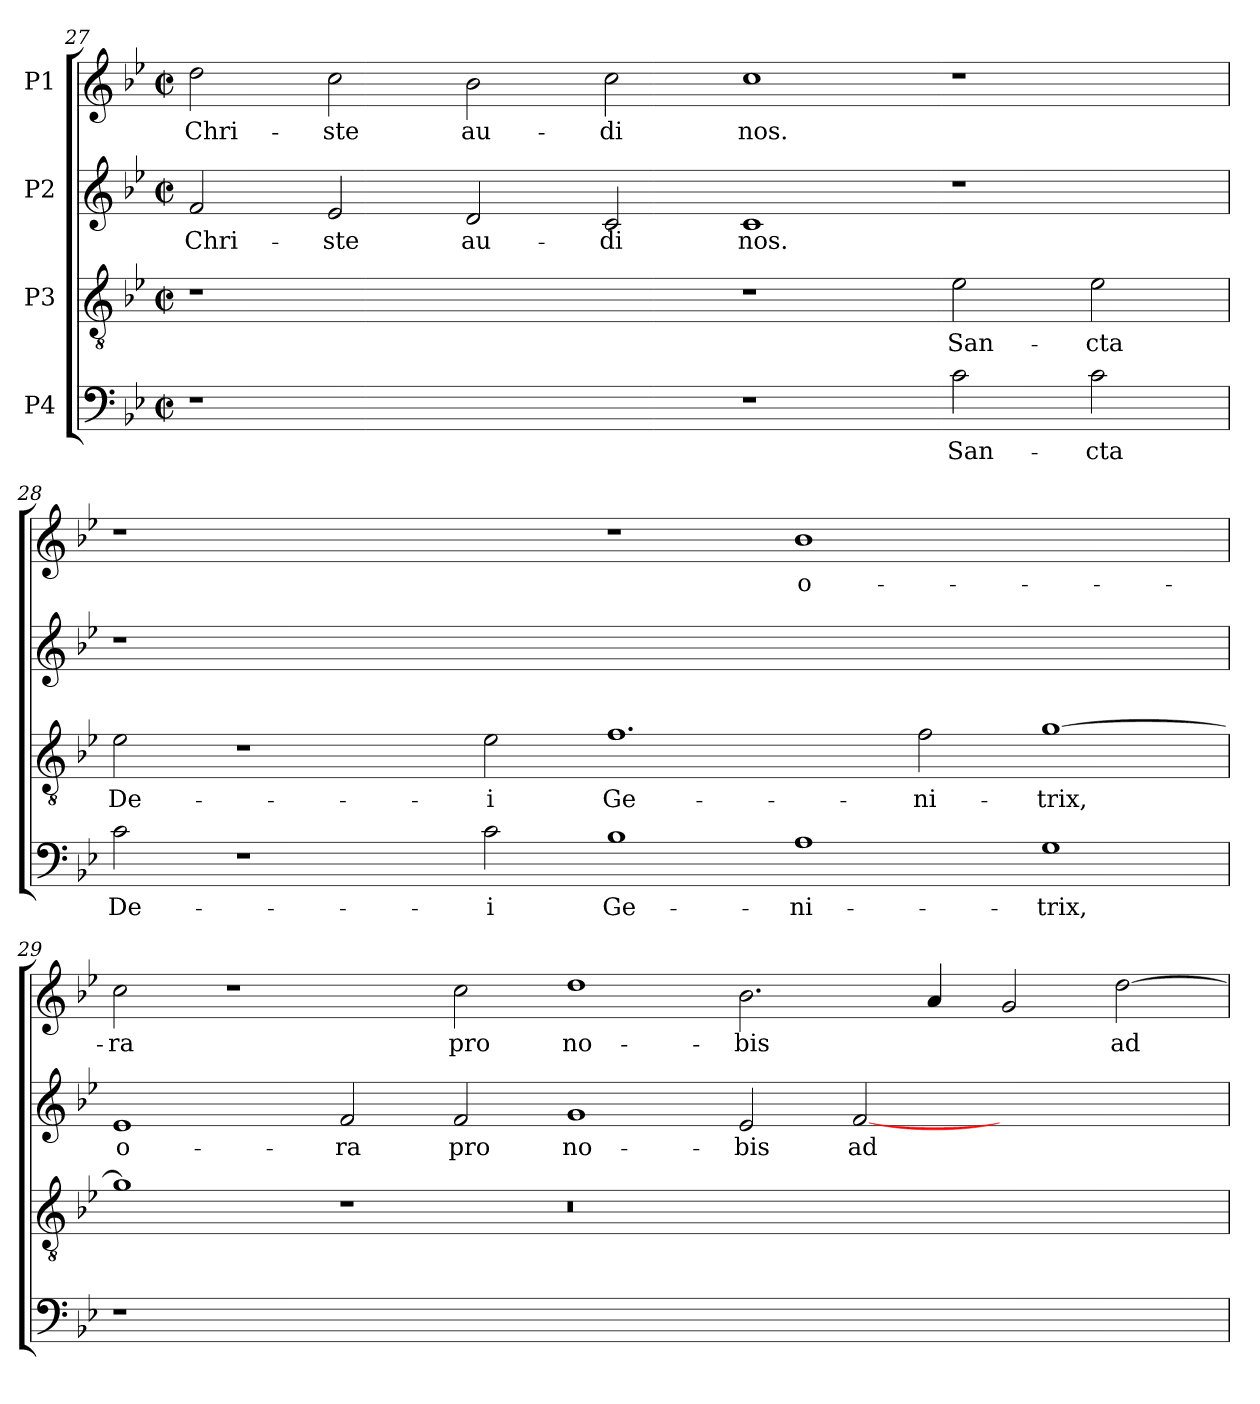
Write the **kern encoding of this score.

**kern	**text	**kern	**text	**kern	**text	**kern	**text
*part4	*part4	*part3	*part3	*part2	*part2	*part1	*part1
*staff4	*staff4	*staff3	*staff3	*staff2	*staff2	*staff1	*staff1
*I"P4	*	*I"P3	*	*I"P2	*	*I"P1	*
*clefF4	*	*clefGv2	*	*clefG2	*	*clefG2	*
*	*	*ITrd7c12	*	*	*	*	*
*k[b-e-]	*	*k[b-e-]	*	*k[b-e-]	*	*k[b-e-]	*
*B-:	*	*B-:	*	*B-:	*	*B-:	*
*M2/2	*	*M2/2	*	*M2/2	*	*M2/2	*
*met(c|)	*	*met(c|)	*	*met(c|)	*	*met(c|)	*
=27	=27	=27	=27	=27	=27	=27	=27
!	!	!	!	!	!LO:LY:b:color=#000000	!	!
!	!	!	!	!	!	!	!LO:LY:b:color=#000000
1r	.	1r	.	2fi/	Chri-	2ddi\	Chri-
!	!	!	!	!	!LO:LY:b:color=#000000	!	!
!	!	!	!	!	!	!	!LO:LY:b:color=#000000
.	.	.	.	2e-i/	-ste	2cci\	-ste
!	!	!	!	!	!LO:LY:b:color=#000000	!	!
!	!	!	!	!	!	!	!LO:LY:b:color=#000000
1ryy	.	1ryy	.	2di/	au-	2b-i\	au-
!	!	!	!	!	!LO:LY:b:color=#000000	!	!
!	!	!	!	!	!	!	!LO:LY:b:color=#000000
.	.	.	.	2ci/	-di	2cci\	-di
!	!	!	!	!	!LO:LY:b:color=#000000	!	!
!	!	!	!	!	!	!	!LO:LY:b:color=#000000
1r	.	1r	.	1ci	nos.	1cci	nos.
!	!LO:LY:b:color=#000000	!	!	!	!	!	!
!	!	!	!LO:LY:b:color=#000000	!	!	!	!
2ci\	San-	2E-i\	San-	1r	.	1r	.
!	!LO:LY:b:color=#000000	!	!	!	!	!	!
!	!	!	!LO:LY:b:color=#000000	!	!	!	!
2ci\	-cta	2E-i\	-cta	.	.	.	.
=28	=28	=28	=28	=28	=28	=28	=28
!	!LO:LY:b:color=#000000	!	!	!	!	!	!
!	!	!	!LO:LY:b:color=#000000	!LO:N:vis=1	!	!	!
2ci\	De-	2E-i\	De-	1r	.	1r	.
1r	.	1r	.	.	.	.	.
.	.	.	.	00ryy	.	1ryy	.
!	!LO:LY:b:color=#000000	!	!	!	!	!	!
!	!	!	!LO:LY:b:color=#000000	!	!	!	!
2ci\	-i	2E-i\	-i	.	.	.	.
!	!LO:LY:b:color=#000000	!	!	!	!	!	!
!	!	!	!LO:LY:b:color=#000000	!	!	!	!
1B-i	Ge-	1.Fi	Ge-	.	.	1r	.
!	!LO:LY:b:color=#000000	!	!	!	!	!	!
!	!	!	!	!	!	!	!LO:LY:b:color=#000000
1Ai	-ni-	.	.	.	.	1b-i	o-
!	!	!	!LO:LY:b:color=#000000	!	!	!	!
.	.	2Fi\	-ni-	.	.	.	.
!	!LO:LY:b:color=#000000	!	!	!	!	!	!
!	!	!	!LO:LY:b:color=#000000	!	!	!	!
1Gi	-trix,	[>1Gi	-trix,	.	.	1ryy	.
!!LO:LB:g=z
=29	=29	=29	=29	=29	=29	=29	=29
!LO:N:vis=1	!	!	!	!	!	!	!
!	!	!	!	!	!LO:LY:b:color=#000000	!	!
!	!	!	!	!	!	!	!LO:LY:b:color=#000000
1r	.	1Gi]	.	1e-i	o-	2cci\	-ra
.	.	.	.	.	.	1r	.
!	!	!	!	!	!LO:LY:b:color=#000000	!	!
00ryy	.	1r	.	2fi/	-ra	.	.
!	!	!	!	!	!LO:LY:b:color=#000000	!	!
!	!	!	!	!	!	!	!LO:LY:b:color=#000000
.	.	.	.	2fi/	pro	2cci\	pro
!	!	!	!	!	!LO:LY:b:color=#000000	!	!
!	!	!	!	!	!	!	!LO:LY:b:color=#000000
.	.	0r	.	1gi	no-	1ddi	no-
!	!	!	!	!	!LO:LY:b:color=#000000	!	!
!	!	!	!	!	!	!	!LO:LY:b:color=#000000
.	.	.	.	2e-i/	-bis	2.b-i\	-bis
!	!	!	!	!	!LO:LY:b:color=#000000	!	!
.	.	.	.	[<2fi/	ad	.	.
.	.	.	.	.	.	4ai/	.
.	.	1ryy	.	1ryy	.	2gi/	.
!	!	!	!	!	!	!	!LO:LY:b:color=#000000
.	.	.	.	.	.	[>2ddi\	ad
=	=	=	=	=	=	=	=
*-	*-	*-	*-	*-	*-	*-	*-
